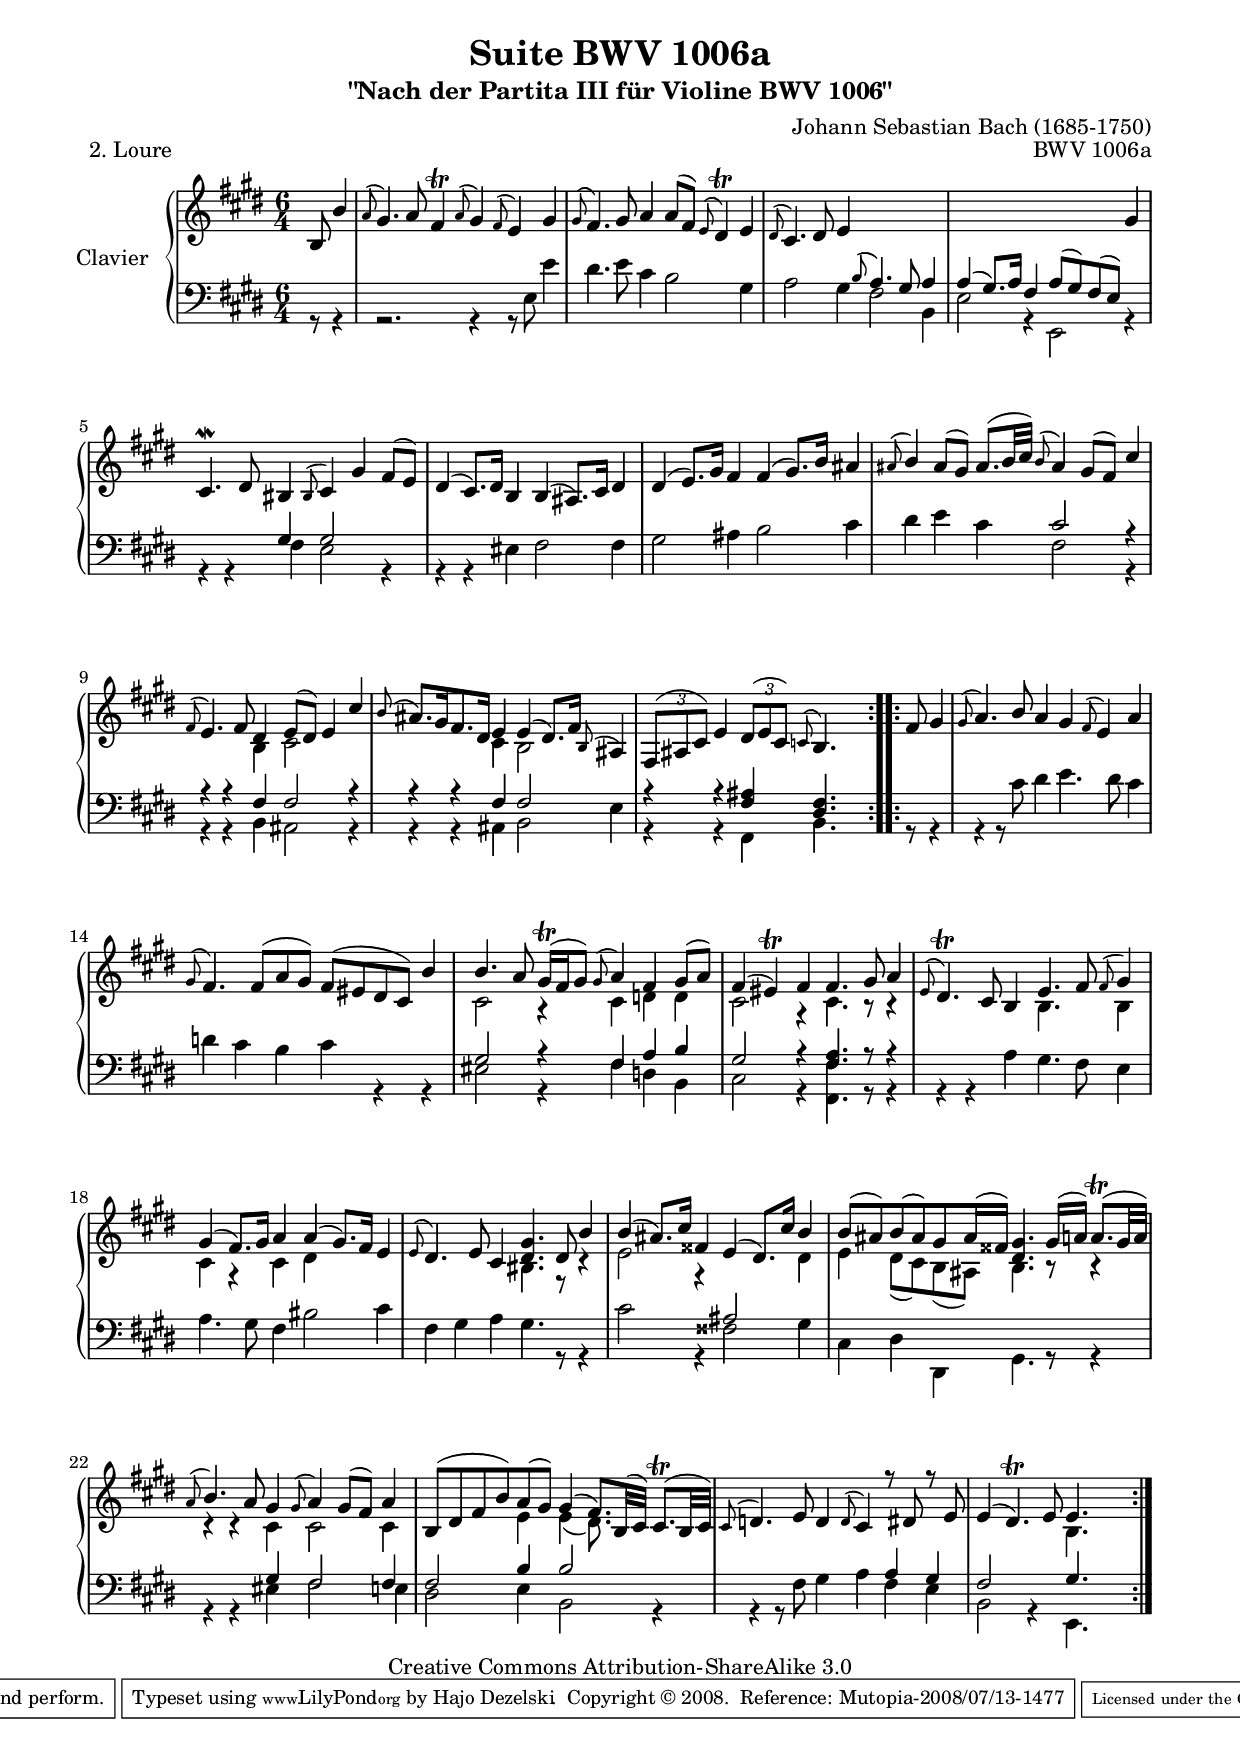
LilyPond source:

\version "2.11.48"

\paper {
    page-top-space = #0.0
    %indent = 0.0
    line-width = 18.0\cm
    ragged-bottom = ##f
    ragged-last-bottom = ##f
}

% #(set-default-paper-size "a4")

#(set-global-staff-size 19)

\header {
        title = "Suite BWV 1006a"
        subtitle = "\"Nach der Partita III für Violine BWV 1006\""
        piece = "2. Loure"
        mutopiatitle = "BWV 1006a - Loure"
        composer = "Johann Sebastian Bach (1685-1750)"
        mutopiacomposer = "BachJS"
        opus = "BWV 1006a"
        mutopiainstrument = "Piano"
		comment = "For no particular instrument"
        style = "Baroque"
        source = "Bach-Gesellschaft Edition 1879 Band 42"
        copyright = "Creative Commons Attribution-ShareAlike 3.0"
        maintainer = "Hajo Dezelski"
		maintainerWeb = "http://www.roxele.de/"
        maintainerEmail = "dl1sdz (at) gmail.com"
	
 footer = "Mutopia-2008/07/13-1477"
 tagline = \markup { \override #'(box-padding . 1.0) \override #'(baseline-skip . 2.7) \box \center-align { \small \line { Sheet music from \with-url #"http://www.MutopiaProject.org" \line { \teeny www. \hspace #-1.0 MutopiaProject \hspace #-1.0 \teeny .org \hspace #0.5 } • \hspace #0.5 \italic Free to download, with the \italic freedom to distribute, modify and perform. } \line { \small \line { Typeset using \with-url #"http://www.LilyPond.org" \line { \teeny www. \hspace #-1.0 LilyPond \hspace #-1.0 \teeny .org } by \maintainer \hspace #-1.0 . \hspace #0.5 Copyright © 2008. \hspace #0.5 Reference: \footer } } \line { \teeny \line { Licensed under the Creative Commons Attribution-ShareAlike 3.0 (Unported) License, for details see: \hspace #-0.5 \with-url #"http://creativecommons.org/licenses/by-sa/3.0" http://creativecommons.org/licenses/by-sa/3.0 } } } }
}

sopranoOne = \relative b {
	\repeat volta 2 { % begin repeat
	   \partial 4.  b8  b'4 | % 1
	   \appoggiatura a8 gis4. a8 fis4 \trill \appoggiatura a8 gis4 \appoggiatura fis8 e4 gis | % 2
	   \appoggiatura gis8 fis4. gis8 a4 a8 [ (fis) ] \appoggiatura e8 dis4 \trill e | % 3
	   \appoggiatura dis8 cis4. dis8 e4  s2. | % 4
	   s1 s4 gis4 | % 5
	   cis,4.-\mordent dis8 bis4 \appoggiatura bis8 cis4 gis' fis8 [ (e) ] | % 6
	   dis4 (cis8.) [ dis16 ] b4 b (ais8.) [ cis16 ] dis4 | % 7
	   dis4 (e8.) [ gis16 ] fis4 fis (gis8.) [ b16 ] ais4 | % 8
	   \appoggiatura ais8 b4 ais8 [ (gis8)] ais8. [(b32 cis) ] \appoggiatura b8 ais4 gis8 [ (fis) ] cis'4 | % 9
	   \appoggiatura fis,8 e4. fis8 dis4 e8 [ (dis8) ] e4 cis'4 | % 10
	   \appoggiatura b8 ais8. [ gis16 fis8. dis16] e4 e (dis8.) [ fis16 ] \appoggiatura b,8 ais4 | % 11
	   \times 2/3 { fis8 [ ( ais cis) ] } e4 
	   \times 2/3 { dis8 [ (e cis) ] }
	   \appoggiatura c8 b4. s4. | % 12
	} % end repeat
	
	\repeat volta 2 { % begin repeat
		\partial 4. fis'8 gis4 | % 13
		\appoggiatura gis8 a4. b8 a4 gis \appoggiatura fis8 e4 a | % 14
		\appoggiatura gis8 fis4. fis8 [ (a gis) ] fis [ (eis dis cis) ] b'4 | % 15
		b4. a8 gis16 \trill [(fis gis8) ] \appoggiatura gis8 a4 fis gis8 [ (a) ] | % 16
		fis4 (eis) \trill fis fis4. gis8 a4 | % 17
		\appoggiatura e8 dis4. \trill cis8 b4 e4. fis8 \appoggiatura fis8 gis4 | % 18
		gis4 (fis8.) [ gis16 ] a4 a4 (gis8.) [ fis16 ] e4 | % 19
		\appoggiatura e8 dis4. e8 cis4 <dis gis>4. dis8 b'4 | % 20
		b4 (ais8.) [ cis16 ] fisis,4 e4 (dis8.) [ cis'16 ] b4 | % 21
		b8 [ (ais) b (ais) gis ais16 (fisis16) ] <dis gis>4. gis16 [ (a16)] a8. \trill [(gis32 a) ] | % 22
		\appoggiatura a8 b4. a8 gis4 \appoggiatura gis8 a4 gis8 [ (fis) ] a4 | % 23
		b,8 [ ( dis fis b) a  (gis)] gis4 (fis8.) [ b,32 (cis) ] cis8. \trill [( b32 cis )] | % 24
		\appoggiatura cis8 d4. e8 d4 \appoggiatura d8 cis4 r8 dis8 r8 e8 | % 25 
		e4 (dis4.) \trill e8 e4. s4. | % 26 

	} % end repeat
    
}

sopranoTwo =  \relative b {
	\repeat volta 2 { % begin repeat
		\partial 4. s4. | % 1
		s1*6/4 | % 2
		s1*6/4 | % 3
		s1*6/4 | % 4
		s1*6/4 | % 5
		s1*6/4 | % 6
		s1*6/4 | % 7
		s1*6/4 | % 8
		s1*6/4 | % 9
		s2 b4 cis2 s4   | % 10
		s2 cis4 b2 s4   | % 11
		s1*6/4 | % 12
	} % end repeat
	

 	\repeat volta 2 { % begin repeat
		\partial 4. s4. | % 13
		 s1*6/4 | % 14
		 s1*6/4 | % 15
		 cis2 r4 cis4 d d | % 16
		 cis2 r4 cis4. r8 r4 | % 17
		 s2. b4. s8 b4  | % 18
		 cis4 r4 cis4 dis4 s2 | % 19
		 s2. bis4. r8 r4 | % 20
		 e2 r4 s4 s4 dis4 | % 21
		 e4 dis8 [ (cis) b (ais) ] b4. r8 r4 | % 22
		 r4 r4 cis4 cis2 cis4 | % 23
		 s2 e4 e4 ( dis8.) s16 s4| % 24
		 s1*6/4 | % 25
		 s2. b4. s4. | % 26 


	} % end repeat

}

bassOne =  \relative b {
	\repeat volta 2 { % begin repeat
		\partial 4. s4. | % 1
		s1*6/4 | % 2
		s1*6/4  | % 3
		s2. \appoggiatura b8 a4. gis8 a4 | % 4
		a4 (gis8.) [ a16 ] fis4 a8 [ (gis) fis (e)] s4| % 5
		s2 gis4 gis2 s4  | % 6
		s1*6/4  | % 7
		s1*6/4  | % 8
		s2. cis2 r4   | % 9
		r4 r4 fis,4 fis2 r4   | % 10
		r4 r4 fis4 fis2 s4   | % 11
		r4 r4 <fis ais>4 <dis fis>4.  s4.  | % 12
	} % end repeat
	

 	\repeat volta 2 { % begin repeat
		\partial 4. s4. | % 13
		 s1*6/4 | % 14
		 s1*6/4 | % 15
		 gis2 r4 fis4 a4 b4| % 16
		 gis2 r4 <fis a>4. r8 r4 | % 17
		 s1*6/4 | % 18
		 s1*6/4 | % 19
		 s1*6/4 | % 20
		 s2 s4 ais2 s4 | % 21
		 s1*6/4 | % 22
		 s2 gis4 fis2 fis4 | % 23
		 fis2 b4 b2 s4 | % 24
		 s1 a4 gis | % 25
		 fis2 s4 gis4. s4. | % 26


	} % end repeat

}

bassTwo =  \relative e {
	\repeat volta 2 { % begin repeat
		\partial 4. r8 r4 | % 1
		r2. r4 r8 e8 e'4 | % 2
		dis4. e8 cis4 b2 gis4 | % 3
		a2 gis4 fis2 b,4 | % 4
		e2 r4 e,2 r4 | % 5
		r4 r4 fis'4 e2 r4 | % 6
		r4 r4 eis4 fis2 fis4 | % 7
		gis2 ais4 b2 cis4 | % 8
		dis4 e cis fis,2 r4 | % 9
		r4 r4 b,4 ais2 r4 | % 10
		r4 r4 ais4 b2 e4 | % 11
		r4 r4 fis,4 b4. s4. | % 12
	} % end repeat
	

 	\repeat volta 2 { % begin repeat
		\partial 4. r8 r4 | % 13
		r4 r8 cis'8 dis4 e4. dis8 cis4 | % 14
		d4 cis b cis r4 r4 | % 15
		eis,2 r4 fis4 d b | % 16
		cis2 r4 <fis, fis'>4. r8 r4 | % 17
		r4 r4 a'4 gis4. fis8 e4 | % 18
		a4. gis8 fis4 bis2 cis4  | % 19
		fis,4 gis a gis4. r8 r4 | % 20
		cis2 r4 fisis,2  gis4 | % 21
		cis,4 dis dis,4 gis4. r8 r4 | % 22
		r4 r4 eis'4 fis2 e4 | % 23
		dis2 e4 b2 r4 | % 24
		r4 r8 fis'8 gis4  a fis e | % 25
		b2 r4 e,4. s4. | % 26 


	} % end repeat

}

soprano = << \sopranoOne  \\ \sopranoTwo >>

bass = << \bassOne  \\ \bassTwo >>

% The score definition

\score {
        \new PianoStaff <<
           \set PianoStaff.instrumentName = "Clavier  "
		   \set PianoStaff.midiInstrument = "harpsichord"
           \new Staff = "upper"  { \clef treble \key e \major \time 6/4 \soprano  }
           \new Staff = "lower"  { \clef bass \key e \major \time 6/4 \bass }
     >>
	\layout { }
 	 \midi { }
}
